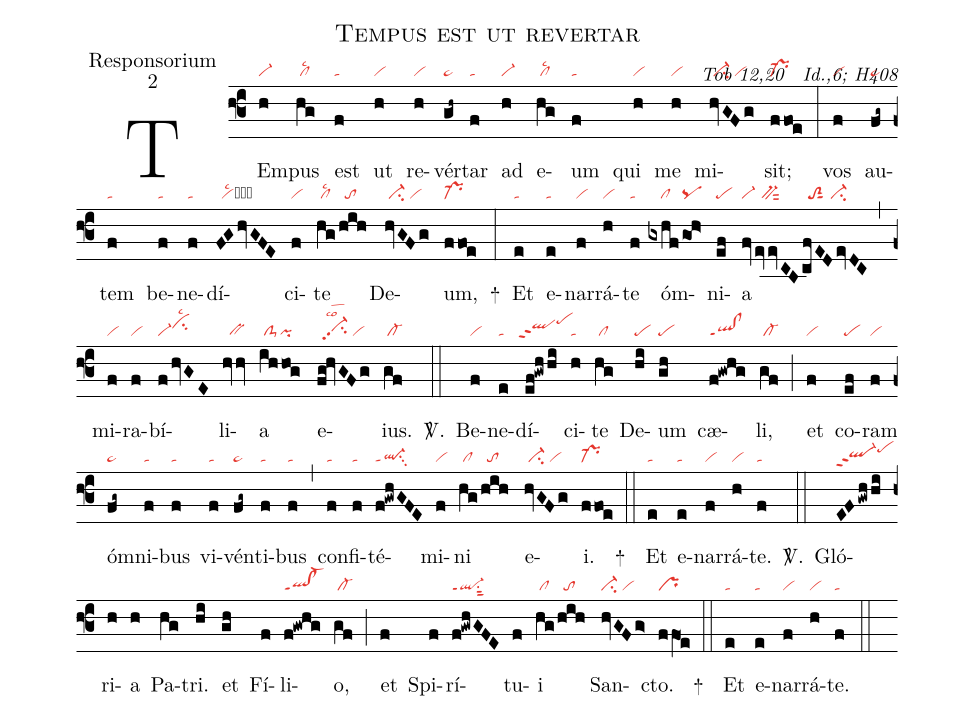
name:Tempus est ut revertar;
office-part:Responsorium;
mode:2;
commentary:Tob 12,20 ꝟ Id.,6; H408;
nabc-lines:1;
%%
(f3)
TEm(h|vi-)pus(hg|/cllsc2) est(f|ta) ut(h|vi) re(h|vi)vér(gh~|pe~)tar(f|ta) ad(h|vi-) e(hg|/cllsc2)um(f|ta) qui(h|vi) me(h|vi) mi(hvGFg|/ci-/vi)sit;(ffoe|pr-) (:)
vos(f|vi) au(fg~|pe~)tem(f|ta) be(f|ta)ne(f|ta)dí(FGhvGFE|//vilsc2hh)ci(f|vi)te(hg|/cllsc2|/hih|//to) De(hvGFg|/ci-/vi)um,(ffoe|pr-) +(:)
Et(e|ta) e(e|ta)nar(f|vi)rá(h|vi)te(f|ta) óm(gxhf|////cl|goh>|pq)ni(ef|pe)a(fv|vi-|evvCB|//bv-sut2|cfEDevDC|//toS2sut1//ci-) (,)
mi(f|vi)ra(f|vi)bí(fhvGE|vi-cihilsc2)li(hvv|//bv)a(ihhog|/clS-pi) e(fg!hvGFg|//vi-hhpp2su2lsco2/vi)ius.(gf|/cl-) <sp>V/</sp>.(::)
Be(f|vi)ne(e|ta)dí(ef!gwh/hi|``qlhippt2pehk)ci(h|ta)te(hg|/cl) De(hi|pe)um(gh|pe) cæ(f!gwhg|ql!clppt1)li,(gf|/cl-) (;)
et(f|vi) co(ef|pe)ram(f|vi) óm(fg~|pe~)ni(f|ta)bus(f|ta) vi(f|ta)vén(fg~|pe~)ti(f|ta)bus(f|ta) (,)
con(f|ta)fi(f|ta)té(f!gwhGFE|ql-ppt1su3)mi(f|vi)ni(hg|/cl|/hih|//to) e(hvGFg|/ci-/vi)i.(ffoe|pr-) +(::)
Et(e|ta) e(e|ta)nar(f|vi)rá(h|vi)te.(f|ta) <sp>V/</sp>.(::)
Gló(EFgwhhi|ql-hhppt2pehj)ri(h)a(h) Pa(hg)tri.(hi)
et(gh) Fí(f)li(f!gwhg|ql!cl-ppt1)o,(gf|/cl-) (;)
et(f) Spi(f)rí(f!gwhGFE|ql-ppt1su1sut2)tu(f)i(hg|/cl|/hih|//to) San(hvGFg>|ci-/vi)cto.(ffO1e|pr) +(::)
Et(e|ta) e(e|ta)nar(f|vi)rá(h|vi)te.(f|ta) (::)
